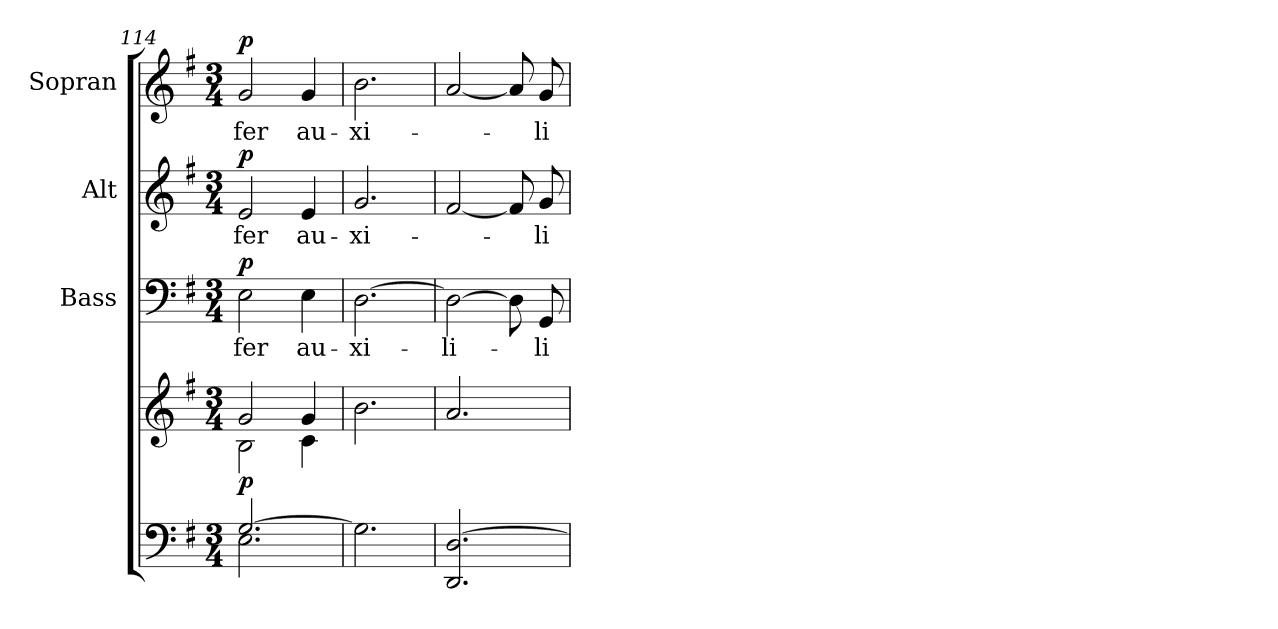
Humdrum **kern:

**kern	**kern	**dynam	**kern	**text	**dynam	**kern	**text	**dynam	**kern	**text	**dynam
*part4	*part4	*part4	*part3	*part3	*part3	*part2	*part2	*part2	*part1	*part1	*part1
*staff5	*staff4	*staff4/5	*staff3	*staff3	*staff3	*staff2	*staff2	*staff2	*staff1	*staff1	*staff1
*	*	*	*I"Bass	*	*	*I"Alt	*	*	*I"Sopran	*	*
*	*	*	*I'B.	*	*	*I'A.	*	*	*I'S.	*	*
*clefF4	*clefG2	*	*clefF4	*	*	*clefG2	*	*	*clefG2	*	*
*k[f#]	*k[f#]	*	*k[f#]	*	*	*k[f#]	*	*	*k[f#]	*	*
*G:	*G:	*	*G:	*	*	*G:	*	*	*G:	*	*
*M3/4	*M3/4	*	*M3/4	*	*	*M3/4	*	*	*M3/4	*	*
=114	=114	=114	=114	=114	=114	=114	=114	=114	=114	=114	=114
*^	*^	*	*	*	*	*	*	*	*	*	*
!	!	!	!	!LO:DY:b	!	!LO:LY:b	!LO:DY:a	!	!LO:LY:b	!LO:DY:a	!	!LO:LY:b	!LO:DY:a
[>2.G/	2.E\	2g/	2B\	p	2E\	fer	p	2e/	fer	p	2g/	fer	p
!	!	!	!	!	!	!LO:LY:b	!	!	!LO:LY:b	!	!	!LO:LY:b	!
.	.	4g/	4c\	.	4E\	au-	.	4e/	au-	.	4g/	au-	.
*v	*v	*	*	*	*	*	*	*	*	*	*	*	*
=115	=115	=115	=115	=115	=115	=115	=115	=115	=115	=115	=115	=115
!	!	!	!	!	!LO:LY:b	!	!	!LO:LY:b	!	!	!LO:LY:b	!
*	*v	*v	*	*	*	*	*	*	*	*	*	*
2.G\]	2.b\	.	[2.D\	-xi-	.	2.g/	-xi-	.	2.b\	-xi-	.
=116	=116	=116	=116	=116	=116	=116	=116	=116	=116	=116	=116
!	!	!	!	!LO:LY:b	!	!	!	!	!	!	!
2.DD/ [>2.D/	2.a/	.	2D\_	-li-	.	[2f#/	.	.	[2a/	.	.
.	.	.	8D\]	.	.	8f#/]	.	.	8a/]	.	.
!	!	!	!	!LO:LY:b	!	!	!LO:LY:b	!	!	!LO:LY:b	!
.	.	.	8GG/	-li-	.	8g/	-li-	.	8g/	-li-	.
=	=	=	=	=	=	=	=	=	=	=	=
*-	*-	*-	*-	*-	*-	*-	*-	*-	*-	*-	*-
